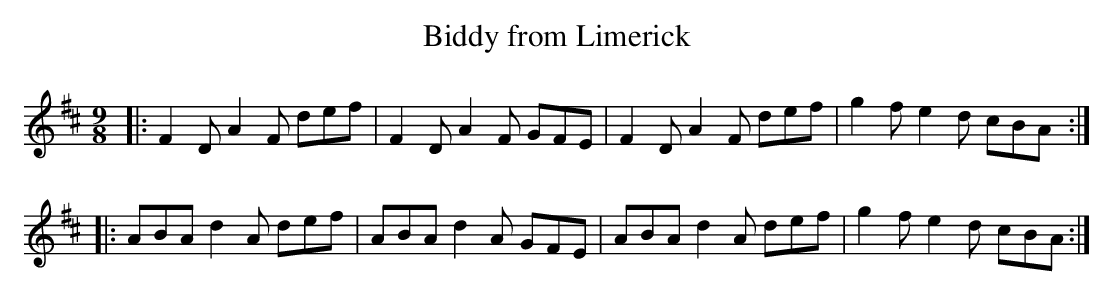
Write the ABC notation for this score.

X:1
T: Biddy from Limerick
M: 9/8
K: D
|: F2D A2F def | F2D A2F GFE | F2D A2F def | g2f e2d cBA :|
|: ABA d2A def | ABA d2A GFE | ABA d2A def | g2f e2d cBA :|
